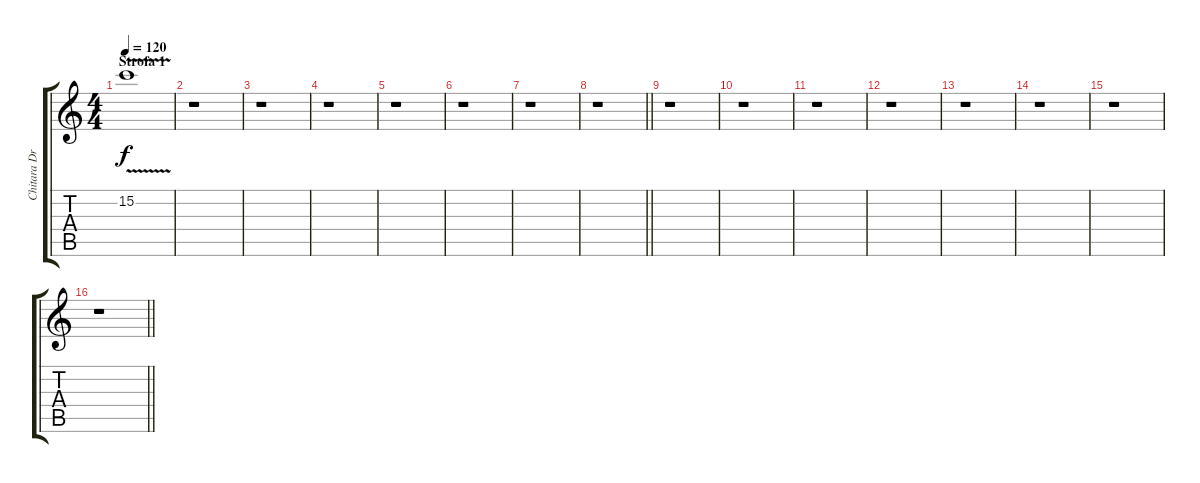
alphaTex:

\track ("Chitara Drive 2" "Chitara Dr") {instrument distortionguitar}
\staff {score tabs}
\tuning (D4 A3 F3 C3 G2 C2) {hide}
\ts (4 4)
\section ("" "Strofa 1")
\tempo 120
\clef g2
\ks c
15.2{v}.1{dy f} |
r.1 |
r.1 |
r.1 |
r.1 |
r.1 |
r.1 |
\barLineRight lightlight
r.1 |
r.1 |
r.1 |
r.1 |
r.1 |
r.1 |
r.1 |
r.1 |
\barLineRight lightlight
r.1
